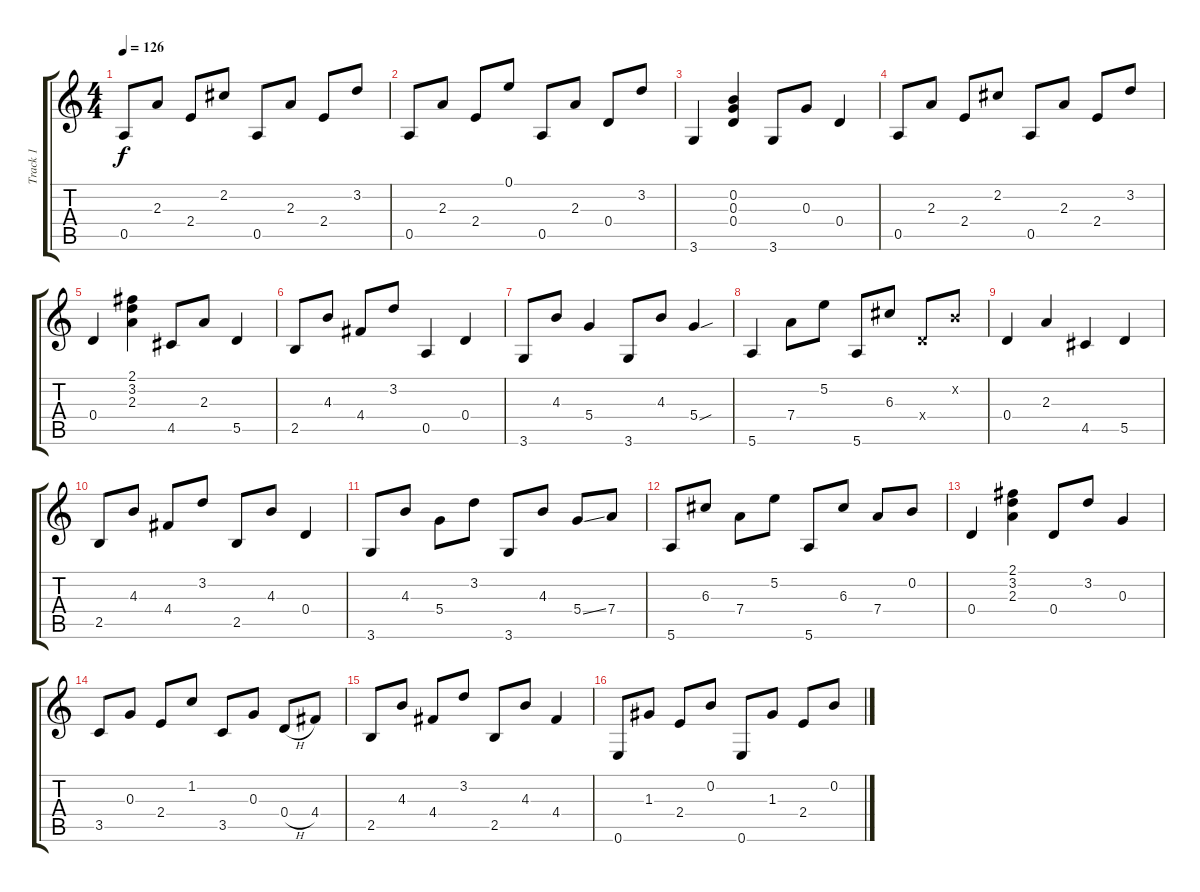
\track ("Track 1" "Track 1") {instrument acousticguitarsteel}
\staff {score tabs}
\tuning (E4 B3 G3 D3 A2 E2) {hide}
\ts (4 4)
\tempo 126
\clef g2
\ks c
0.5.8{dy f} 2.3.8 2.4.8 2.2.8 0.5.8 2.3.8 2.4.8 3.2.8 |
0.5.8 2.3.8 2.4.8 0.1.8 0.5.8 2.3.8 0.4.8 3.2.8 |
3.6.4 (0.2 0.3 0.4).4 3.6.8 0.3.8 0.4.4 |
0.5.8 2.3.8 2.4.8 2.2.8 0.5.8 2.3.8 2.4.8 3.2.8 |
0.4.4 (2.1 3.2 2.3).4 4.5.8 2.3.8 5.5.4 |
2.5.8 4.3.8 4.4.8 3.2.8 0.5.4 0.4.4 |
3.6.8 4.3.8 5.4.4 3.6.8 4.3.8 5.4{sou}.4 |
5.6.4 7.4.8 5.2.8 5.6.8 6.3.8 0.4{x}.8 0.2{x}.8 |
0.4.4 2.3.4 4.5.4 5.5.4 |
2.5.8 4.3.8 4.4.8 3.2.8 2.5.8 4.3.8 0.4.4 |
3.6.8 4.3.8 5.4.8 3.2.8 3.6.8 4.3.8 5.4{ss}.8 7.4.8 |
5.6.8 6.3.8 7.4.8 5.2.8 5.6.8 6.3.8 7.4.8 0.2.8 |
0.4.4 (2.1 3.2 2.3).4 0.4.8 3.2.8 0.3.4 |
3.5.8 0.3.8 2.4.8 1.2.8 3.5.8 0.3.8 0.4{h}.8 4.4.8 |
2.5.8 4.3.8 4.4.8 3.2.8 2.5.8 4.3.8 4.4.4 |
0.6.8 1.3.8 2.4.8 0.2.8 0.6.8 1.3.8 2.4.8 0.2.8
